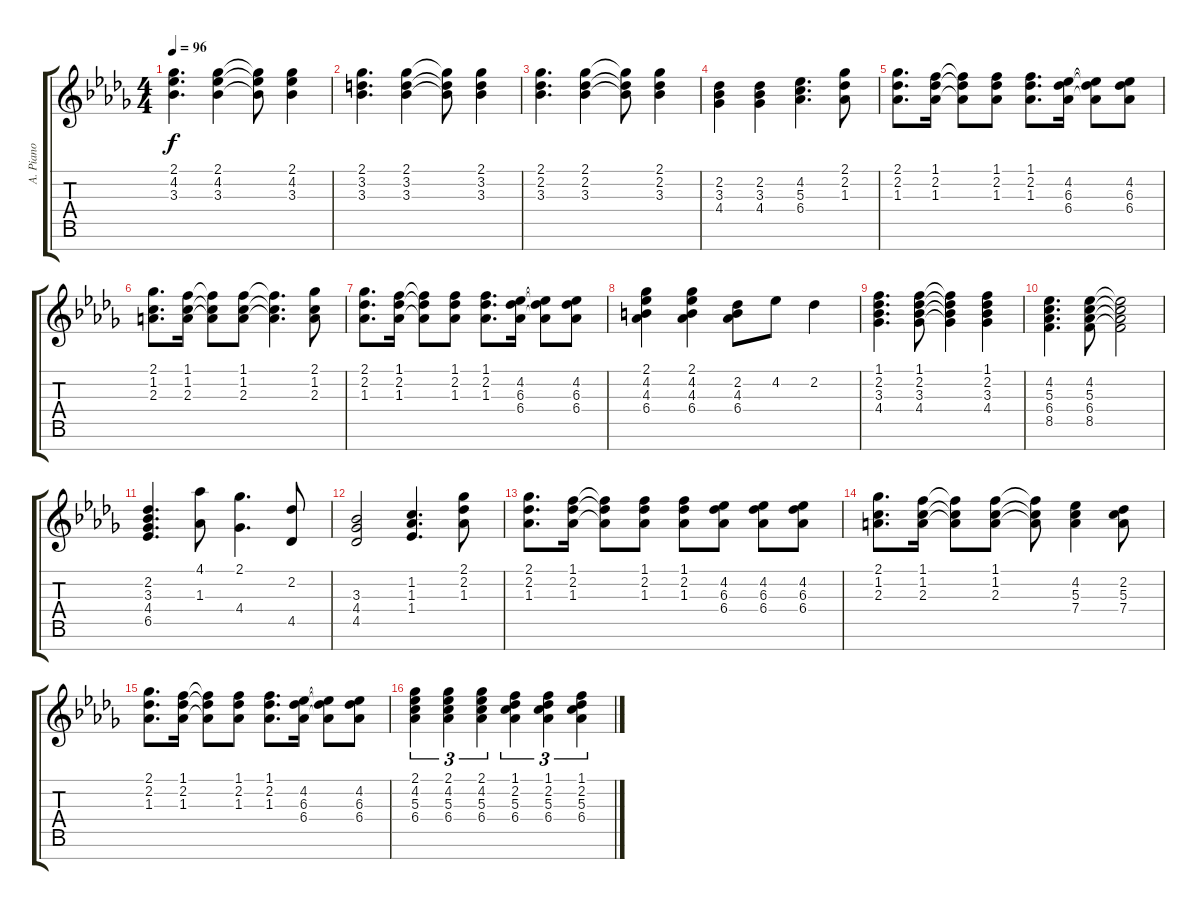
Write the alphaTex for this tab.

\track ("A. Piano" "A. Piano") {instrument acousticgrandpiano}
\staff {score tabs}
\tuning (E5 B4 G4 D4 A3 E3 B2) {hide}
\ts (4 4)
\tempo 96
\clef g2
\ks db
(2.1 4.2 3.3).4{d dy f} (2.1 4.2 3.3).4 (2.1{t} 4.2{t} 3.3{t}).8 (2.1 4.2 3.3).4 |
(2.1 3.2 3.3).4{d} (2.1 3.2 3.3).4 (2.1{t} 3.2{t} 3.3{t}).8 (2.1 3.2 3.3).4 |
(2.1 2.2 3.3).4{d} (2.1 2.2 3.3).4 (2.1{t} 2.2{t} 3.3{t}).8 (2.1 2.2 3.3).4 |
(2.2 3.3 4.4).4 (2.2 3.3 4.4).4 (4.2 5.3 6.4).4{d} (2.1 2.2 1.3).8 |
(2.1 2.2 1.3).8{d} (1.1 2.2 1.3).16 (1.1{t} 2.2{t} 1.3{t}).8 (1.1 2.2 1.3).8 (1.1 2.2 1.3).8{d} (4.2 6.3 6.4).16 (4.2{t} 6.3{t} 6.4{t}).8 (4.2 6.3 6.4).8 |
(2.1 1.2 2.3).8{d} (1.1 1.2 2.3).16 (1.1{t} 1.2{t} 2.3{t}).8 (1.1 1.2 2.3).8 (1.1{t} 1.2{t} 2.3{t}).4{d} (2.1 1.2 2.3).8 |
(2.1 2.2 1.3).8{d} (1.1 2.2 1.3).16 (1.1{t} 2.2{t} 1.3{t}).8 (1.1 2.2 1.3).8 (1.1 2.2 1.3).8{d} (4.2 6.3 6.4).16 (4.2{t} 6.3{t} 6.4{t}).8 (4.2 6.3 6.4).8 |
(2.1 4.2 4.3 6.4).4 (2.1 4.2 4.3 6.4).4 (2.2 4.3 6.4).8 4.2.8 2.2.4 |
(1.1 2.2 3.3 4.4).4{d} (1.1 2.2 3.3 4.4).8 (1.1{t} 2.2{t} 3.3{t} 4.4{t}).4 (1.1 2.2 3.3 4.4).4 |
(4.2 5.3 6.4 8.5).4{d} (4.2 5.3 6.4 8.5).8 (4.2{t} 5.3{t} 6.4{t} 8.5{t}).2 |
(2.2 3.3 4.4 6.5).4{d} (4.1 1.3).8 (2.1 4.4).4{d} (2.2 4.5).8 |
(3.3 4.4 4.5).2 (1.2 1.3 1.4).4{d} (2.1 2.2 1.3).8 |
(2.1 2.2 1.3).8{d} (1.1 2.2 1.3).16 (1.1{t} 2.2{t} 1.3{t}).8 (1.1 2.2 1.3).8 (1.1 2.2 1.3).8 (4.2 6.3 6.4).8 (4.2 6.3 6.4).8 (4.2 6.3 6.4).8 |
(2.1 1.2 2.3).8{d} (1.1 1.2 2.3).16 (1.1{t} 1.2{t} 2.3{t}).8 (1.1 1.2 2.3).8 (1.1{t} 1.2{t} 2.3{t}).8 (4.2 5.3 7.4).4 (2.2 5.3 7.4).8 |
(2.1 2.2 1.3).8{d} (1.1 2.2 1.3).16 (1.1{t} 2.2{t} 1.3{t}).8 (1.1 2.2 1.3).8 (1.1 2.2 1.3).8{d} (4.2 6.3 6.4).16 (4.2{t} 6.3{t} 6.4{t}).8 (4.2 6.3 6.4).8 |
(2.1 4.2 5.3 6.4).4{tu (3 2)} (2.1 4.2 5.3 6.4).4{tu (3 2)} (2.1 4.2 5.3 6.4).4{tu (3 2)} (1.1 2.2 5.3 6.4).4{tu (3 2)} (1.1 2.2 5.3 6.4).4{tu (3 2)} (1.1 2.2 5.3 6.4).4{tu (3 2)}
